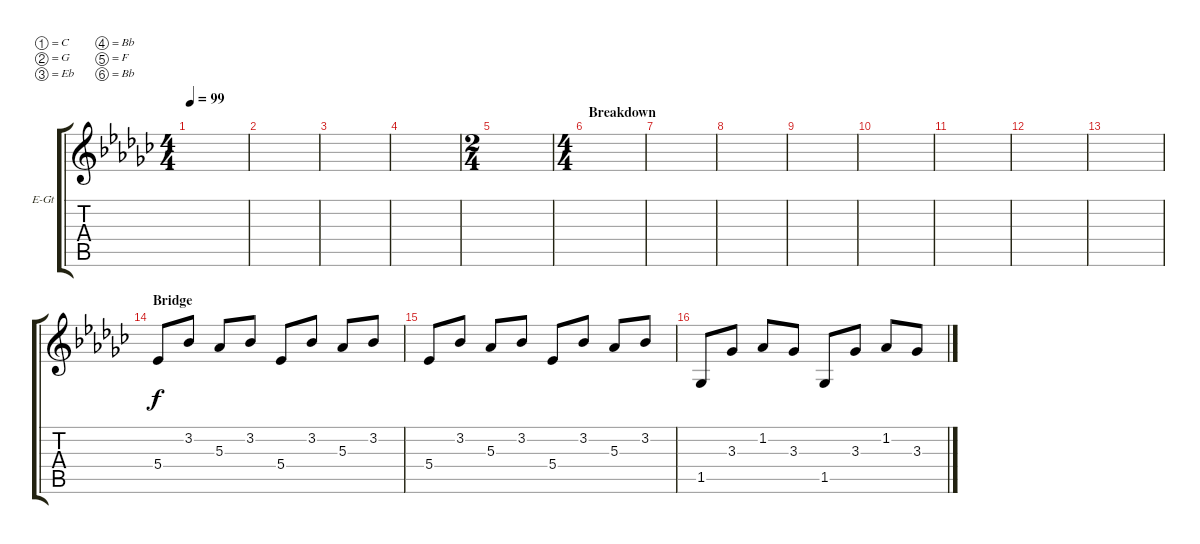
\bracketExtendMode groupsimilarinstruments
\firstSystemTrackNameOrientation horizontal
\otherSystemsTrackNameOrientation horizontal
\track ("Clean Guitar" "E-Gt") {instrument electricguitarclean}
\staff {score tabs}
\tuning (C4 G3 Eb3 Bb2 F2 Bb1)
\ts (4 4)
\tempo 99
\clef g2
\scale
0.333333
\ks ebminor
|
\scale
0.333333 |
\scale
0.219081 |
\scale
0.219081 |
\ts (2 4)
\scale
0.561837 |
\ts (4 4)
\section ("" "Breakdown")
\scale
0.561837 |
\scale
0.219081 |
\scale
0.219081 |
\scale
0.333333 |
\scale
0.333333 |
\scale
0.333333 |
\scale
0.333333 |
\scale
0.333333 |
\section ("" "Bridge")
\scale
0.333333 5.4.8 3.2.8 5.3.8 3.2.8 5.4.8 3.2.8 5.3.8 3.2.8 |
\scale
0.333333 5.4.8 3.2.8 5.3.8 3.2.8 5.4.8 3.2.8 5.3.8 3.2.8 |
\scale
0.333333 1.5.8 3.3.8 1.2.8 3.3.8 1.5.8 3.3.8 1.2.8 3.3.8
